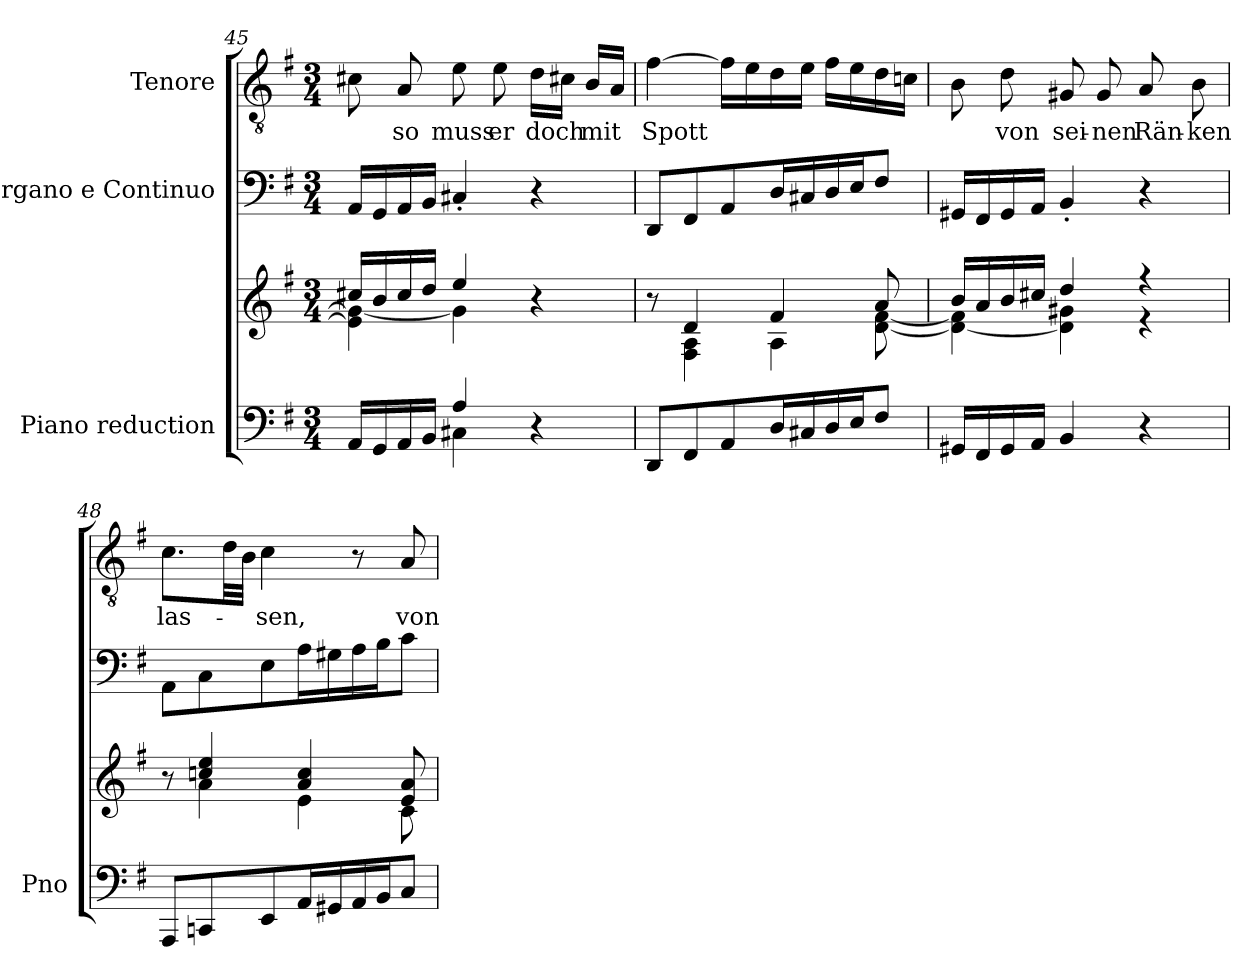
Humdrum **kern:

**kern	**kern	**kern	**kern	**text
*part3	*part3	*part2	*part1	*part1
*staff4	*staff3	*staff2	*staff1	*staff1
*I"Piano reduction	*	*I"Organo e Continuo	*I"Tenore	*
*I'Pno	*	*	*	*
*clefF4	*clefG2	*clefF4	*clefGv2	*
*k[f#]	*k[f#]	*k[f#]	*k[f#]	*
*M3/4	*M3/4	*M3/4	*M3/4	*
=45	=45	=45	=45	=45
*^	*^	*	*	*
16AA/LL	4ryy	16cc#X/LL	4e\] 4g\_	16AA/LL	8c#X\	.
16GG/	.	16b/	.	16GG/	.	.
!	!	!	!	!	!	!LO:LY:b
16AA/	.	16cc#/	.	16AA/	8A/	so
16BB/JJ	.	16dd/JJ	.	16BB/JJ	.	.
!	!	!	!	!	!	!LO:LY:b
4A/	4C#X\	4ee/	4g\]	4C#X'/	8e\	muss
!	!	!	!	!	!	!LO:LY:b
.	.	.	.	.	8e\	er
!	!	!	!	!	!	!LO:LY:b
4r	4ryy	4r	4ryy	4r	16d\LL	doch
.	.	.	.	.	16c#X\JJ	.
!	!	!	!	!	!	!LO:LY:b
.	.	.	.	.	16B/LL	mit
.	.	.	.	.	16A/JJ	.
*v	*v	*	*	*	*	*
!!LO:LB:g=z
=46	=46	=46	=46	=46	=46
!	!	!	!	!	!LO:LY:b
8DD/L	8r	8ryy	8DD/L	[4f#\	-Spott
8FF#/	4d/	4F#\ 4A\	8FF#/	.	.
8AA/	.	.	8AA/	16f#\LL]	.
.	.	.	.	16e\	.
16D/L	4f#/	4A\	16D/L	16d\	.
16C#X/	.	.	16C#X/	16e\JJ	.
16D/	.	.	16D/	16f#\LL	.
16E/J	.	.	16E/J	16e\	.
8F#/J	8a/	[8d\ [8f#\	8F#/J	16d\	.
.	.	.	.	16cn\JJ	.
=47	=47	=47	=47	=47	=47
16GG#i/LL	16b/LL	4d\_ 4f#\]	16GG#X/LL	8B\	.
16FF#/	16a/	.	16FF#/	.	.
!	!	!	!	!	!LO:LY:b
16GG#/	16b/	.	16GG#/	8d\	von
16AA/JJ	16cc#X/JJ	.	16AA/JJ	.	.
!	!	!	!	!	!LO:LY:b
4BB/	4dd/	4d\] 4g#X\	4BB'/	8G#X/	sei-
!	!	!	!	!	!LO:LY:b
.	.	.	.	8G#/	-nen
!	!	!	!	!	!LO:LY:b
4r	4r	4r	4r	8A/	Rän-
!	!	!	!	!	!LO:LY:b
.	.	.	.	8B\	-ken
=48	=48	=48	=48	=48	=48
!	!	!	!	!	!LO:LY:b
8AAA/L	8r	8ryy	8AA\L	8.c\L	las-
8CCn/	4ccn/ 4ee/	4a\	8C\	.	.
.	.	.	.	32d\LL	.
.	.	.	.	32B\JJJ	.
!	!	!	!	!	!LO:LY:b
8EE/	.	.	8E\	4c\	-sen,
16AA/L	4a/ 4cc/	4e\	16A\L	.	.
16GG#X/	.	.	16G#X\	.	.
16AA/	.	.	16A\	8r	.
16BB/J	.	.	16B\J	.	.
!	!	!	!	!	!LO:LY:b
8C/J	8e/ 8a/	8c\	8c\J	8A/	von
*	*v	*v	*	*	*
=	=	=	=	=
*-	*-	*-	*-	*-
